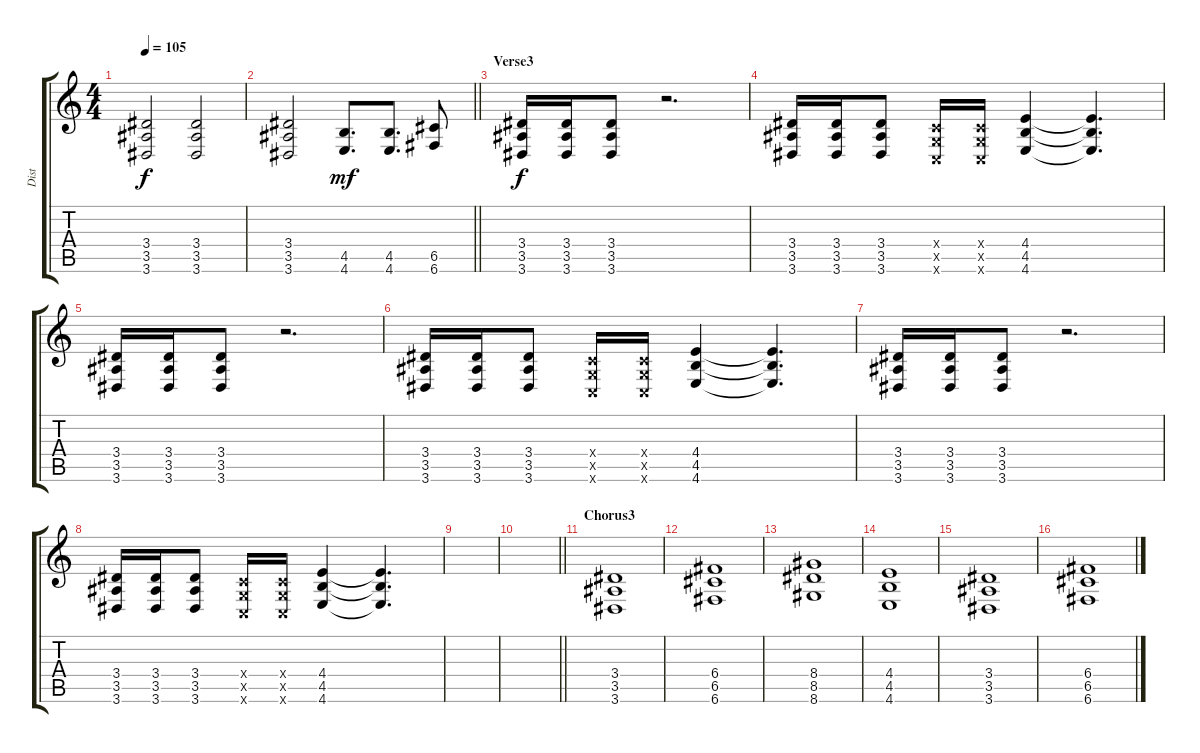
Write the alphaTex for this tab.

\track ("Dist" "Dist") {instrument distortionguitar}
\staff {score tabs}
\tuning (D4 A3 F3 C3 G2 C2) {hide}
\ts (4 4)
\tempo 105
\clef g2
\ks c
(3.4 3.5 3.6).2{dy f} (3.4 3.5 3.6).2 |
\barLineRight lightlight
(3.4 3.5 3.6).2 (4.5 4.6).8{d dy mf} (4.5 4.6).8{d} (6.5 6.6).8 |
\section ("" "Verse3")
(3.4 3.5 3.6).16{dy f} (3.4 3.5 3.6).16 (3.4 3.5 3.6).8 r.2{d} |
(3.4 3.5 3.6).16 (3.4 3.5 3.6).16 (3.4 3.5 3.6).8 (0.4{x} 0.5{x} 0.6{x}).16 (0.4{x} 0.5{x} 0.6{x}).16 (4.4 4.5 4.6).4 (4.4{t} 4.5{t} 4.6{t}).4{d} |
(3.4 3.5 3.6).16 (3.4 3.5 3.6).16 (3.4 3.5 3.6).8 r.2{d} |
(3.4 3.5 3.6).16 (3.4 3.5 3.6).16 (3.4 3.5 3.6).8 (0.4{x} 0.5{x} 0.6{x}).16 (0.4{x} 0.5{x} 0.6{x}).16 (4.4 4.5 4.6).4 (4.4{t} 4.5{t} 4.6{t}).4{d} |
(3.4 3.5 3.6).16 (3.4 3.5 3.6).16 (3.4 3.5 3.6).8 r.2{d} |
(3.4 3.5 3.6).16 (3.4 3.5 3.6).16 (3.4 3.5 3.6).8 (0.4{x} 0.5{x} 0.6{x}).16 (0.4{x} 0.5{x} 0.6{x}).16 (4.4 4.5 4.6).4 (4.4{t} 4.5{t} 4.6{t}).4{d} |
|
\barLineRight lightlight
|
\section ("" "Chorus3")
(3.4 3.5 3.6).1 |
(6.4 6.5 6.6).1 |
(8.4 8.5 8.6).1 |
(4.4 4.5 4.6).1 |
(3.4 3.5 3.6).1 |
(6.4 6.5 6.6).1
